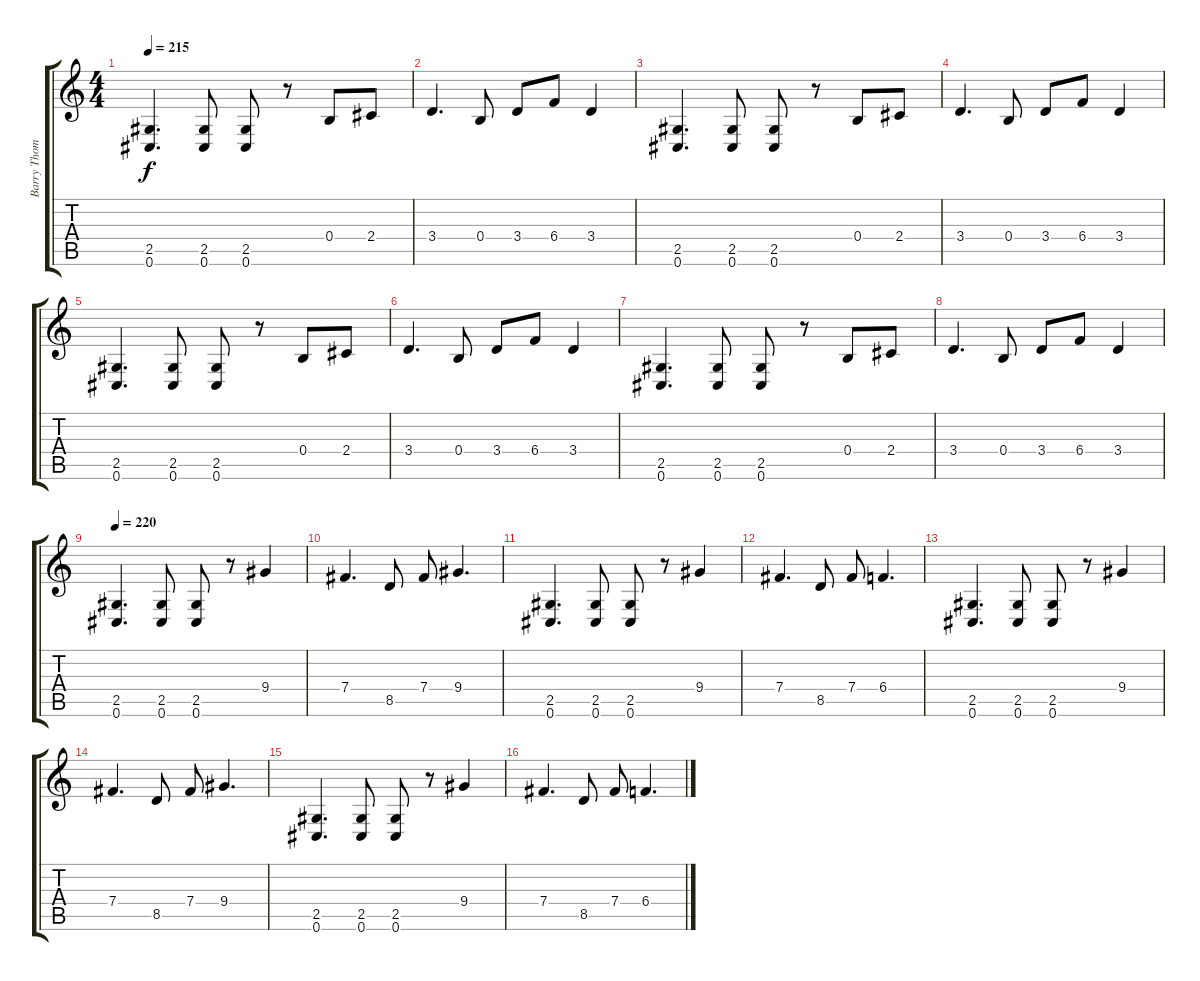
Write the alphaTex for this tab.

\track ("Barry Thomson" "Barry Thom") {instrument distortionguitar}
\staff {score tabs}
\tuning (Db4 Ab3 E3 B2 Gb2 Db2) {hide}
\ts (4 4)
\tempo 215
\clef g2
\ks c
(2.5 0.6).4{d dy f} (2.5 0.6).8 (2.5 0.6).8 r.8 0.4.8 2.4.8 |
3.4.4{d} 0.4.8 3.4.8 6.4.8 3.4.4 |
(2.5 0.6).4{d} (2.5 0.6).8 (2.5 0.6).8 r.8 0.4.8 2.4.8 |
3.4.4{d} 0.4.8 3.4.8 6.4.8 3.4.4 |
(2.5 0.6).4{d} (2.5 0.6).8 (2.5 0.6).8 r.8 0.4.8 2.4.8 |
3.4.4{d} 0.4.8 3.4.8 6.4.8 3.4.4 |
(2.5 0.6).4{d} (2.5 0.6).8 (2.5 0.6).8 r.8 0.4.8 2.4.8 |
3.4.4{d} 0.4.8 3.4.8 6.4.8 3.4.4 |
\tempo 220
(2.5 0.6).4{d} (2.5 0.6).8 (2.5 0.6).8 r.8 9.4.4 |
7.4.4{d} 8.5.8 7.4.8 9.4.4{d} |
(2.5 0.6).4{d} (2.5 0.6).8 (2.5 0.6).8 r.8 9.4.4 |
7.4.4{d} 8.5.8 7.4.8 6.4.4{d} |
(2.5 0.6).4{d} (2.5 0.6).8 (2.5 0.6).8 r.8 9.4.4 |
7.4.4{d} 8.5.8 7.4.8 9.4.4{d} |
(2.5 0.6).4{d} (2.5 0.6).8 (2.5 0.6).8 r.8 9.4.4 |
7.4.4{d} 8.5.8 7.4.8 6.4.4{d}
